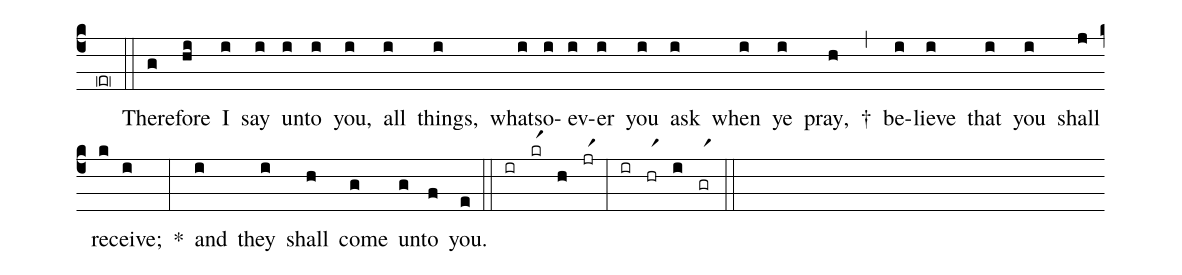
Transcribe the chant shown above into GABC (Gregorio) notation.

commentary: Mark 11:24;
%%
(c4) (er0) (::)
There(g)fore(hi) I(i) say(i) un(i)to(i) you,(i) all(i) things,(i) what(i)so(i)ev(i)er(i) you(i) ask(i) when(i) ye(i) pray,(h) †(,)
be(i)lieve(i) that(i) you(i) shall(j) re(k)ceive;(i) *(:)
and(i) they(i) shall(h) come(g) un(g)to(f) you.(e) (::)
(ir) (kr1r) (h) (jr1r) (:) (ir) (hr1r) (i) (gr1r) (::)
